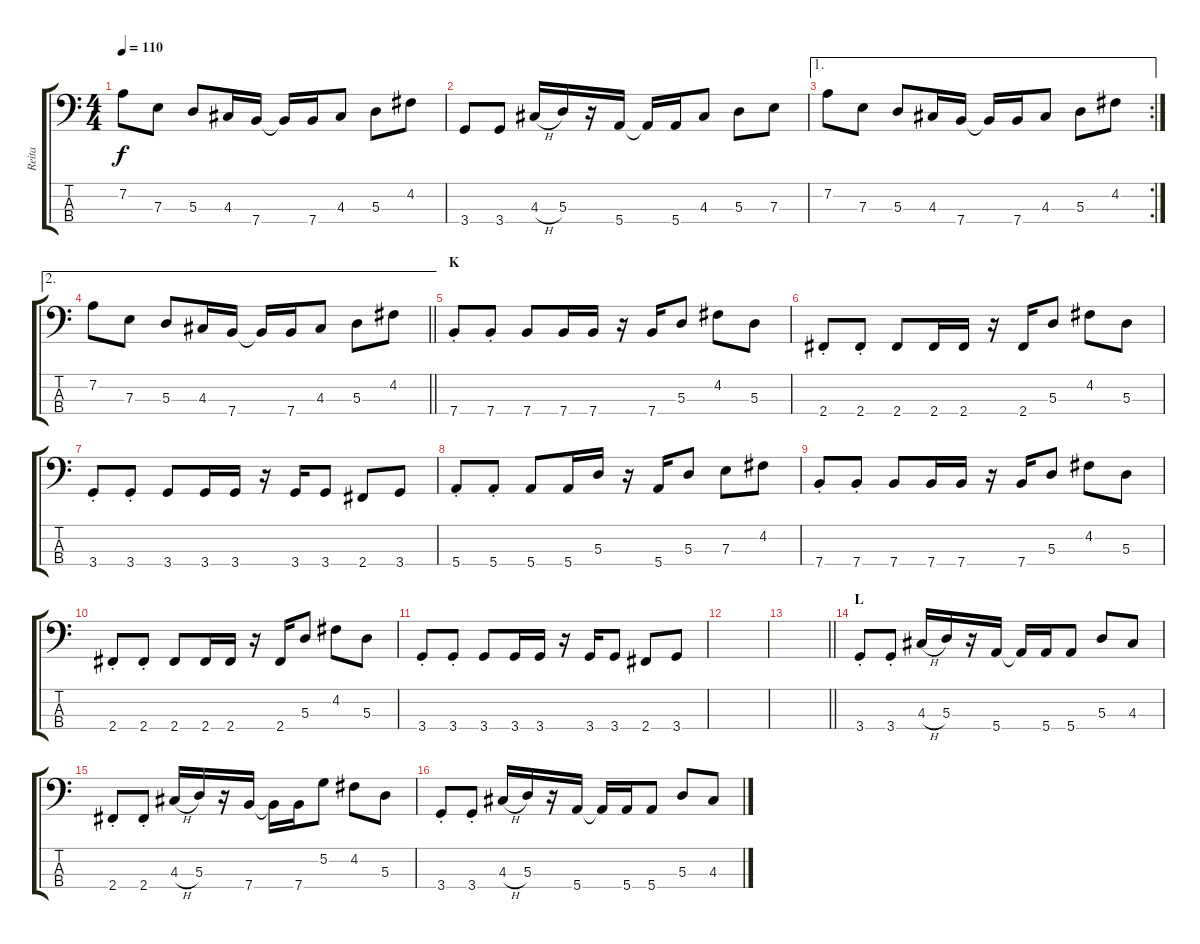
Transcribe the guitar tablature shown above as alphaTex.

\track ("Reita" "Reita") {instrument electricbasspick}
\staff {score tabs}
\tuning (G2 D2 A1 E1) {hide}
\ts (4 4)
\tempo 110
\clef f4
\ks c
7.2.8{dy f} 7.3.8 5.3.8 4.3.16 7.4.16 7.4{t}.16 7.4.16 4.3.8 5.3.8 4.2.8 |
3.4.8 3.4.8 4.3{h}.16 5.3.16 r.16 5.4.16 5.4{t}.16 5.4.16 4.3.8 5.3.8 7.3.8 |
\ae 1
\rc 2
7.2.8 7.3.8 5.3.8 4.3.16 7.4.16 7.4{t}.16 7.4.16 4.3.8 5.3.8 4.2.8 |
\ae 2
\barLineRight lightlight
7.2.8 7.3.8 5.3.8 4.3.16 7.4.16 7.4{t}.16 7.4.16 4.3.8 5.3.8 4.2.8 |
\section ("" "K")
7.4{st}.8 7.4{st}.8 7.4.8 7.4.16 7.4.16 r.16 7.4.16 5.3.8 4.2.8 5.3.8 |
2.4{st}.8 2.4{st}.8 2.4.8 2.4.16 2.4.16 r.16 2.4.16 5.3.8 4.2.8 5.3.8 |
3.4{st}.8 3.4{st}.8 3.4.8 3.4.16 3.4.16 r.16 3.4.16 3.4.8 2.4.8 3.4.8 |
5.4{st}.8 5.4{st}.8 5.4.8 5.4.16 5.3.16 r.16 5.4.16 5.3.8 7.3.8 4.2.8 |
7.4{st}.8 7.4{st}.8 7.4.8 7.4.16 7.4.16 r.16 7.4.16 5.3.8 4.2.8 5.3.8 |
2.4{st}.8 2.4{st}.8 2.4.8 2.4.16 2.4.16 r.16 2.4.16 5.3.8 4.2.8 5.3.8 |
3.4{st}.8 3.4{st}.8 3.4.8 3.4.16 3.4.16 r.16 3.4.16 3.4.8 2.4.8 3.4.8 |
|
\barLineRight lightlight
|
\section ("" "L")
3.4{st}.8 3.4{st}.8 4.3{h}.16 5.3.16 r.16 5.4.16 5.4{t}.16 5.4.16 5.4.8 5.3.8 4.3.8 |
2.4{st}.8 2.4{st}.8 4.3{h}.16 5.3.16 r.16 7.4.16 7.4{t}.16 7.4.16 5.2.8 4.2.8 5.3.8 |
3.4{st}.8 3.4{st}.8 4.3{h}.16 5.3.16 r.16 5.4.16 5.4{t}.16 5.4.16 5.4.8 5.3.8 4.3.8
